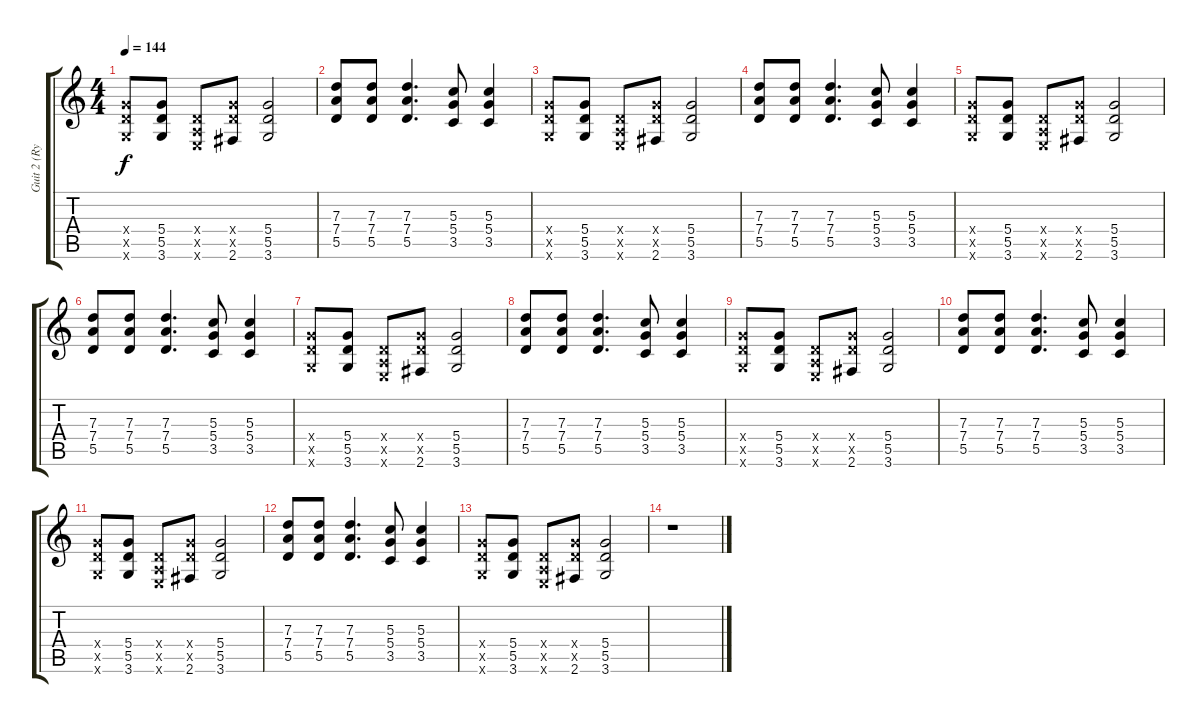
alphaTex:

\track ("Guit 2 (Rythm)" "Guit 2 (Ry") {instrument distortionguitar}
\staff {score tabs}
\tuning (E4 B3 G3 D3 A2 E2) {hide}
\ts (4 4)
\tempo 144
\clef g2
\ks c
(5.4{x} 5.5{x} 3.6{x}).8{dy f} (5.4 5.5 3.6).8 (0.4{x} 0.5{x} 0.6{x}).8 (5.4{x} 5.5{x} 2.6).8 (5.4 5.5 3.6).2 |
(7.3 7.4 5.5).8 (7.3 7.4 5.5).8 (7.3 7.4 5.5).4{d} (5.3 5.4 3.5).8 (5.3 5.4 3.5).4 |
(5.4{x} 5.5{x} 3.6{x}).8 (5.4 5.5 3.6).8 (0.4{x} 0.5{x} 0.6{x}).8 (5.4{x} 5.5{x} 2.6).8 (5.4 5.5 3.6).2 |
(7.3 7.4 5.5).8 (7.3 7.4 5.5).8 (7.3 7.4 5.5).4{d} (5.3 5.4 3.5).8 (5.3 5.4 3.5).4 |
(5.4{x} 5.5{x} 3.6{x}).8 (5.4 5.5 3.6).8 (0.4{x} 0.5{x} 0.6{x}).8 (5.4{x} 5.5{x} 2.6).8 (5.4 5.5 3.6).2 |
(7.3 7.4 5.5).8{volume 6} (7.3 7.4 5.5).8 (7.3 7.4 5.5).4{d} (5.3 5.4 3.5).8 (5.3 5.4 3.5).4 |
(5.4{x} 5.5{x} 3.6{x}).8 (5.4 5.5 3.6).8 (0.4{x} 0.5{x} 0.6{x}).8 (5.4{x} 5.5{x} 2.6).8 (5.4 5.5 3.6).2 |
(7.3 7.4 5.5).8{volume 4} (7.3 7.4 5.5).8 (7.3 7.4 5.5).4{d} (5.3 5.4 3.5).8 (5.3 5.4 3.5).4 |
(5.4{x} 5.5{x} 3.6{x}).8 (5.4 5.5 3.6).8 (0.4{x} 0.5{x} 0.6{x}).8 (5.4{x} 5.5{x} 2.6).8 (5.4 5.5 3.6).2 |
(7.3 7.4 5.5).8{volume 2} (7.3 7.4 5.5).8 (7.3 7.4 5.5).4{d} (5.3 5.4 3.5).8 (5.3 5.4 3.5).4 |
(5.4{x} 5.5{x} 3.6{x}).8 (5.4 5.5 3.6).8 (0.4{x} 0.5{x} 0.6{x}).8 (5.4{x} 5.5{x} 2.6).8 (5.4 5.5 3.6).2 |
(7.3 7.4 5.5).8{volume 0} (7.3 7.4 5.5).8 (7.3 7.4 5.5).4{d} (5.3 5.4 3.5).8 (5.3 5.4 3.5).4 |
(5.4{x} 5.5{x} 3.6{x}).8 (5.4 5.5 3.6).8 (0.4{x} 0.5{x} 0.6{x}).8 (5.4{x} 5.5{x} 2.6).8 (5.4 5.5 3.6).2 |
r.1
